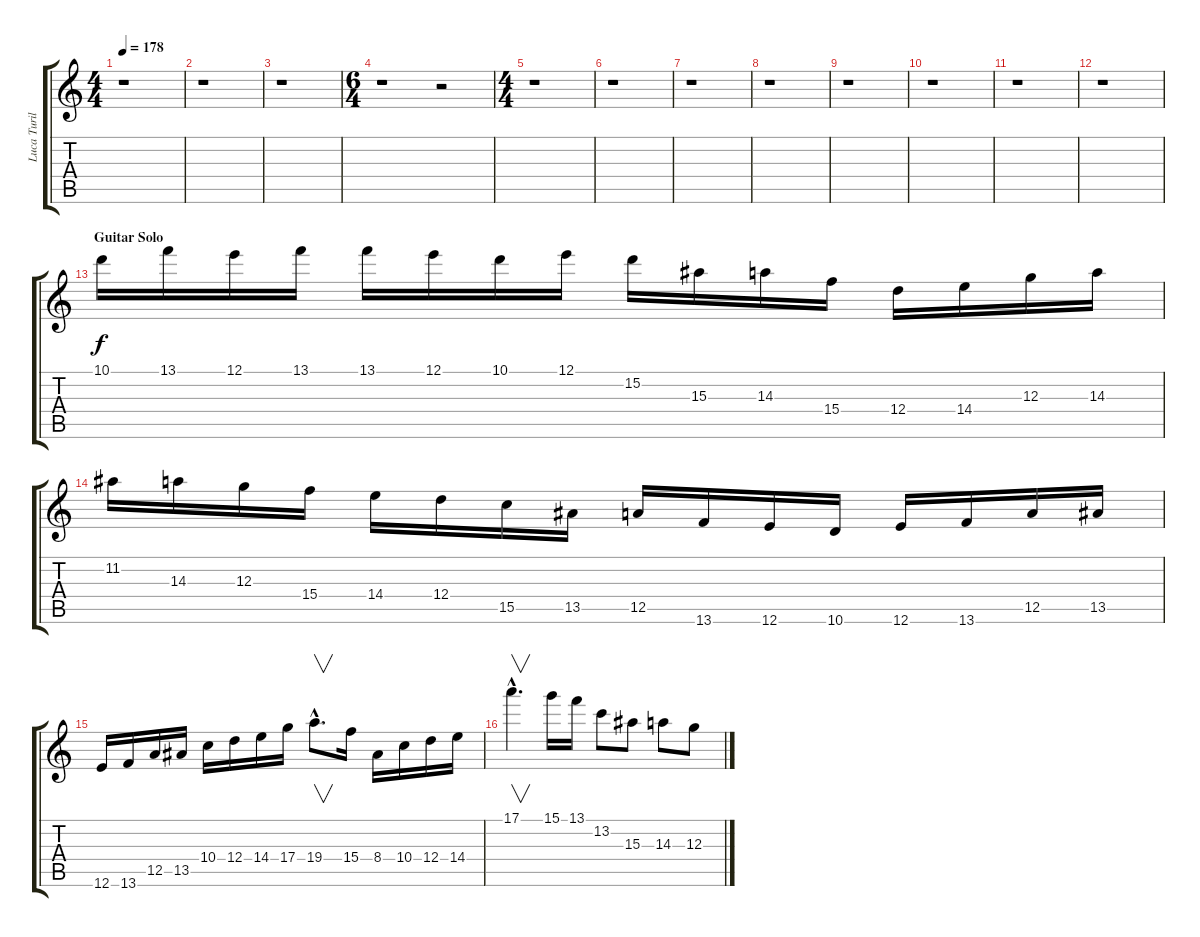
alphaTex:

\track ("Luca Turilli - Lead" "Luca Turil") {instrument distortionguitar}
\staff {score tabs}
\tuning (E4 B3 G3 D3 A2 E2) {hide}
\ts (4 4)
\tempo 178
\clef g2
\ks c
r.1{dy f} |
r.1 |
r.1 |
\ts (6 4)
r.1 r.2 |
\ts (4 4)
r.1 |
r.1 |
r.1 |
r.1 |
r.1 |
r.1 |
r.1 |
r.1 |
\section ("" "Guitar Solo")
10.1.16 13.1.16 12.1.16 13.1.16 13.1.16 12.1.16 10.1.16 12.1.16 15.2.16 15.3.16 14.3.16 15.4.16 12.4.16 14.4.16 12.3.16 14.3.16 |
11.2.16 14.3.16 12.3.16 15.4.16 14.4.16 12.4.16 15.5.16 13.5.16 12.5.16 13.6.16 12.6.16 10.6.16 12.6.16 13.6.16 12.5.16 13.5.16 |
12.6.16 13.6.16 12.5.16 13.5.16 10.4.16 12.4.16 14.4.16 17.4.16 19.4{hac}.8{v d} 15.4.16 8.4.16 10.4.16 12.4.16 14.4.16 |
17.1{hac}.4{v d} 15.1.16 13.1.16 13.2.8 15.3.8 14.3.8 12.3.8
